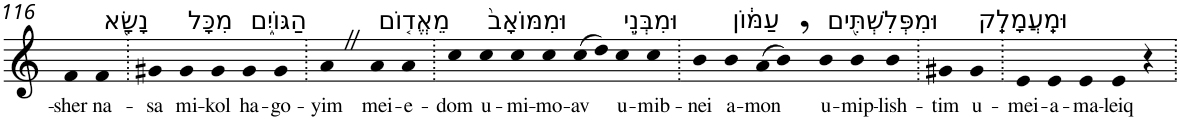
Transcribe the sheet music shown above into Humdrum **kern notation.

**kern	**text
*part1	*part1
*staff1	*staff1
*I"Piano	*
*I'Pno	*
!!LO:PB:g=z
*clefG2	*
*k[]	*
=116	=116
!	!LO:LY:b
4f	-sher
!LO:TX:a:t=נָשָׂ֖א	!
!	!LO:LY:b
4f	na-
=117.	=117.
!	!LO:LY:b
4g#X	-sa
!LO:TX:a:t=מִכָּל	!
!	!LO:LY:b
4g#	mi-
!	!LO:LY:b
4g#	-kol
!LO:TX:a:t=הַגּוֹיִ֑ם	!
!	!LO:LY:b
4g#	ha-
!	!LO:LY:b
4g#	-go-
=118.	=118.
!	!LO:LY:b
4aZ	-yim
!LO:TX:a:t=מֵאֱד֤וֹם	!
!	!LO:LY:b
4a	mei-
!	!LO:LY:b
4a	-e-
=119.	=119.
!	!LO:LY:b
4cc	-dom
!LO:TX:a:t=וּמִמּוֹאָב֙	!
!	!LO:LY:b
4cc	u-
!	!LO:LY:b
4cc	-mi-
!	!LO:LY:b
4cc	-mo-
!	!LO:LY:b
(>8cc	-av
8dd)	.
!LO:TX:a:t=וּמִבְּנֵ֣י	!
!	!LO:LY:b
4cc	u-
!	!LO:LY:b
4cc	-mib-
=120.	=120.
!	!LO:LY:b
4b	-nei
!LO:TX:a:t=עַמּ֔וֹן	!
!	!LO:LY:b
4b	a-
!	!LO:LY:b
(>8a	-mon
8b,)	.
!LO:TX:a:t=וּמִפְּלִשְׁתִּ֖ים	!
!	!LO:LY:b
4b	u-
!	!LO:LY:b
4b	-mip-
!	!LO:LY:b
4b	-lish-
=121.	=121.
!	!LO:LY:b
4g#X	-tim
!LO:TX:a:t=וּמֵֽעֲמָלֵֽק	!
!	!LO:LY:b
4g#	u-
=122.	=122.
!	!LO:LY:b
4e	-mei-
!	!LO:LY:b
4e	-a-
!	!LO:LY:b
4e	-ma-
!	!LO:LY:b
4e	-leiq
4r	.
=.	=.
*-	*-
